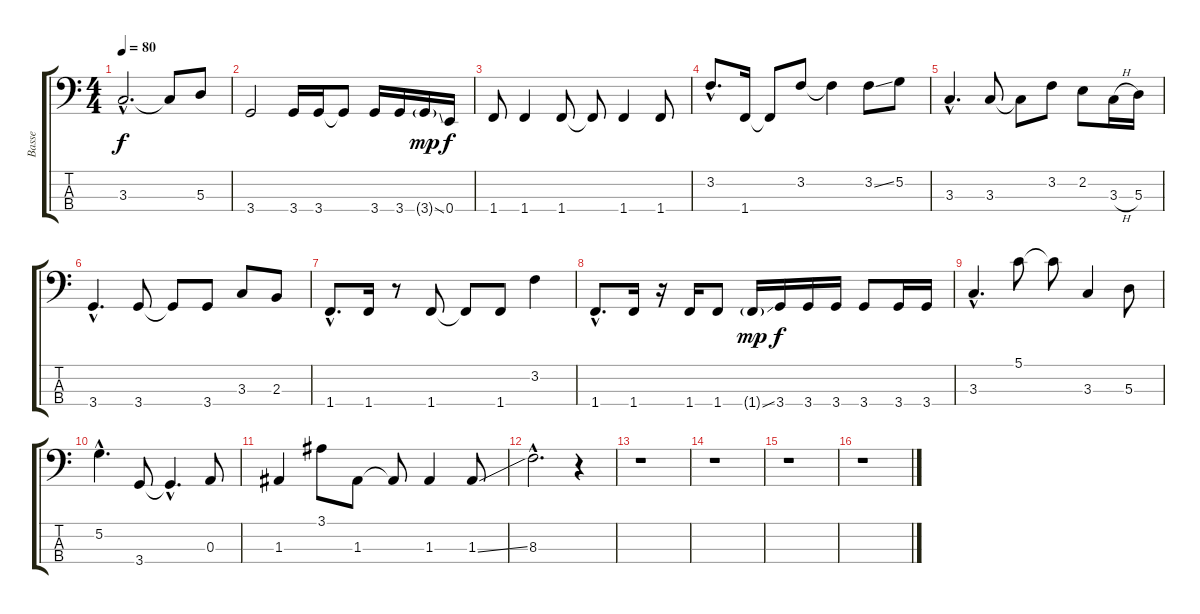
\track ("Basse" "Basse") {instrument electricbassfinger}
\staff {score tabs}
\tuning (G2 D2 A1 E1) {hide}
\ts (4 4)
\tempo 80
\clef f4
\ks c
3.3{hac}.2{d dy f} 3.3{t}.8 5.3.8 |
3.4.2 3.4.16 3.4.16 3.4{t}.8 3.4.16 3.4.16 3.4{ss g}.16{dy mp} 0.4.16{dy f} |
1.4.8 1.4.4 1.4.8 1.4{t}.8 1.4.4 1.4.8 |
3.2{hac}.8{d} 1.4.16 1.4{t}.8 3.2.8 3.2{t}.4 3.2{ss}.8 5.2.8 |
3.3{hac}.4{d} 3.3.8 3.3{t}.8 3.2.8 2.2.8 3.3{h}.16 5.3.16 |
3.4{hac}.4{d} 3.4.8 3.4{t}.8 3.4.8 3.3.8 2.3.8 |
1.4{hac}.8{d} 1.4.16 r.8 1.4.8 1.4{t}.8 1.4.8 3.2.4 |
1.4{hac}.8{d} 1.4.16 r.16 1.4.16 1.4.8 1.4{ss g}.16{dy mp} 3.4.16{dy f} 3.4.16 3.4.16 3.4.8 3.4.16 3.4.16 |
3.3{hac}.4{d} 5.1.8 5.1{t}.8 3.3.4 5.3.8 |
5.2{hac}.4{d} 3.4.8 3.4{hac t}.4{d} 0.3.8 |
1.3.4 3.1.8 1.3.8 1.3{t}.8 1.3.4 1.3{ss}.8 |
8.3{hac}.2{d} r.4 |
r.1 |
r.1 |
r.1 |
r.1
